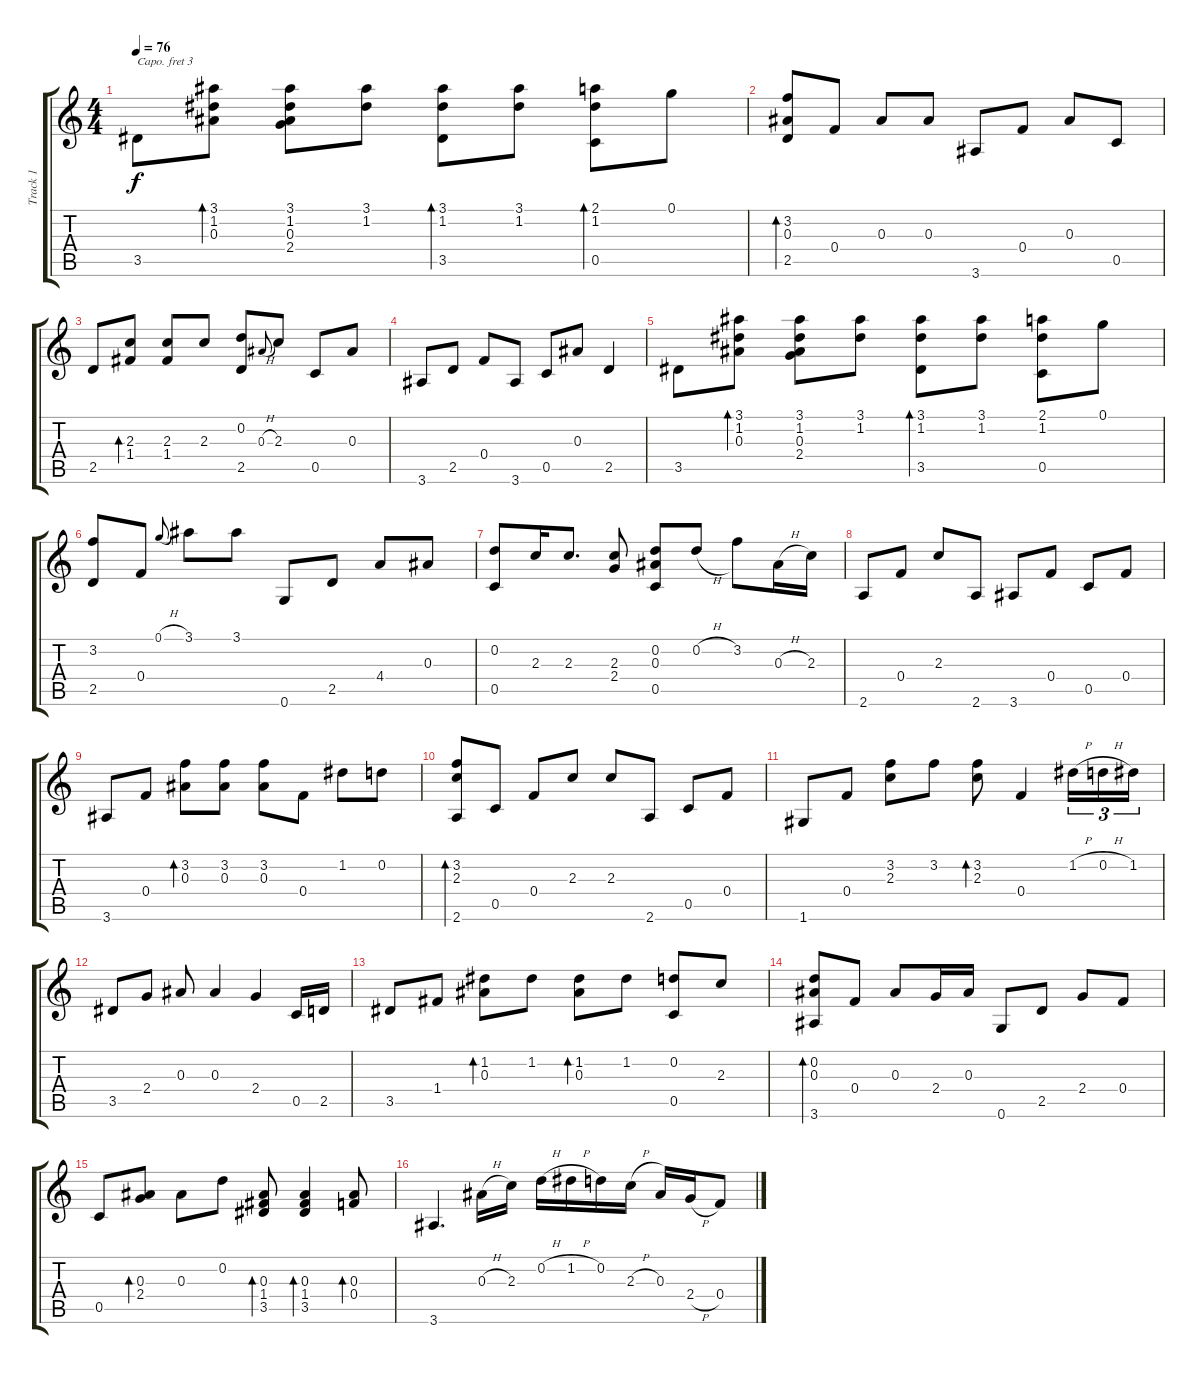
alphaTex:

\track ("Track 1" "Track 1") {instrument acousticguitarsteel}
\staff {score tabs}
\capo 3
\tuning (E4 B3 G3 D3 A2 E2) {hide}
\ts (4 4)
\tempo 76
\clef g2
\ks c
3.5.8{dy f} (3.1 1.2 0.3).8{bd 120} (3.1 1.2 0.3 2.4).8 (3.1 1.2).8 (3.1 1.2 3.5).8{bd 120} (3.1 1.2).8 (2.1 1.2 0.5).8{bd 120} 0.1.8 |
(3.2 0.3 2.5).8{bd 120} 0.4.8 0.3.8 0.3.8 3.6.8 0.4.8 0.3.8 0.5.8 |
2.5.8 (2.3 1.4).8{bd 120} (2.3 1.4).8 2.3.8 (0.2 2.5).8 0.3{h}.8{gr onbeat} 2.3.8 0.5.8 0.3.8 |
3.6.8 2.5.8 0.4.8 3.6.8 0.5.8 0.3.8 2.5.4 |
3.5.8 (3.1 1.2 0.3).8{bd 120} (3.1 1.2 0.3 2.4).8 (3.1 1.2).8 (3.1 1.2 3.5).8{bd 120} (3.1 1.2).8 (2.1 1.2 0.5).8 0.1.8 |
(3.2 2.5).8 0.4.8 0.1{h}.8{gr onbeat} 3.1.8 3.1.8 0.6.8 2.5.8 4.4.8 0.3.8 |
(0.2 0.5).8 2.3.16 2.3.8{d} (2.3 2.4).8 (0.2 0.3 0.5).8 0.2{h}.8 3.2.8 0.3{h}.16 2.3.16 |
2.6.8 0.4.8 2.3.8 2.6.8 3.6.8 0.4.8 0.5.8 0.4.8 |
3.6.8 0.4.8 (3.2 0.3).8{bd 120} (3.2 0.3).8 (3.2 0.3).8 0.4.8 1.2.8 0.2.8 |
(3.2 2.3 2.6).8{bd 120} 0.5.8 0.4.8 2.3.8 2.3.8 2.6.8 0.5.8 0.4.8 |
1.6.8 0.4.8 (3.2 2.3).8 3.2.8 (3.2 2.3).8{bd 120} 0.4.4 1.2{h}.16{tu (3 2)} 0.2{h}.16{tu (3 2)} 1.2.16{tu (3 2)} |
3.5.8 2.4.8 0.3.8 0.3.4 2.4.4 0.5.16 2.5.16 |
3.5.8 1.4.8 (1.2 0.3).8{bd 120} 1.2.8 (1.2 0.3).8{bd 120} 1.2.8 (0.2 0.5).8 2.3.8 |
(0.2 0.3 3.6).8{bd 120} 0.4.8 0.3.8 2.4.16 0.3.16 0.6.8 2.5.8 2.4.8 0.4.8 |
0.5.8 (0.3 2.4).8{bd 120} 0.3.8 0.2.8 (0.3 1.4 3.5).8{bd 120} (0.3 1.4 3.5).4{bd 120} (0.3 0.4).8{bd 120} |
3.6.4{d} 0.3{h}.16 2.3.16 0.2{h}.16 1.2{h}.16 0.2.16 2.3{h}.16 0.3.16 2.4{h}.16 0.4.8
